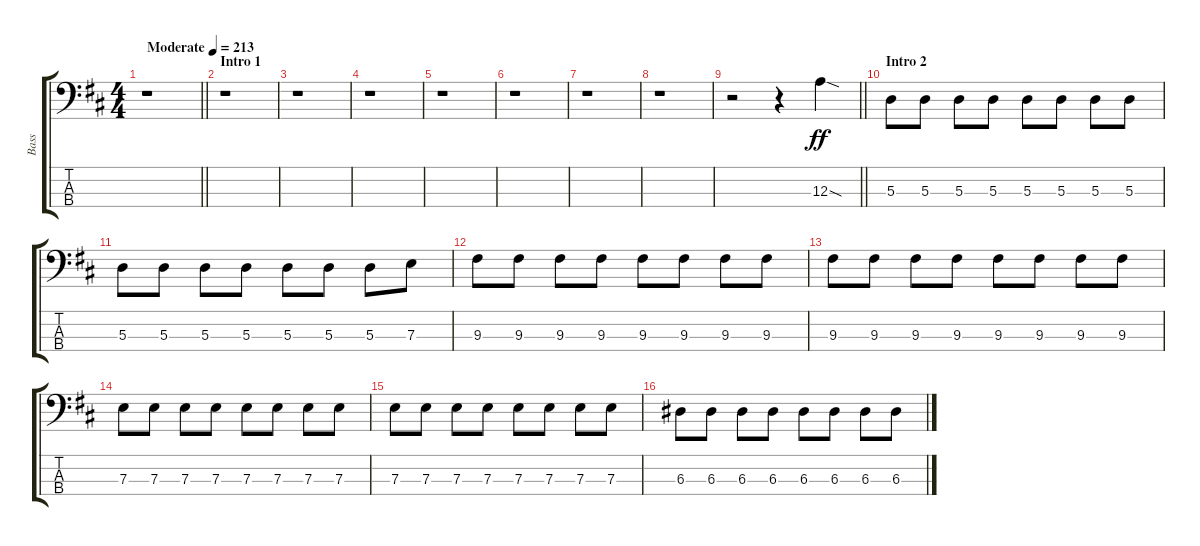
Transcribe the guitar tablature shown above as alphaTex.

\track ("Bass" "Bass") {instrument electricbasspick}
\staff {score tabs}
\tuning (G2 D2 A1 E1) {hide}
\ts (4 4)
\tempo (213 "Moderate")
\clef f4
\barLineRight lightlight
\ks d
r.1{dy ff instrument electricbasspick} |
\section ("" "Intro 1")
r.1 |
r.1 |
r.1 |
r.1 |
r.1 |
r.1 |
r.1 |
\barLineRight lightlight
r.2 r.4 12.3{sod}.4 |
\section ("" "Intro 2")
5.3.8 5.3.8 5.3.8 5.3.8 5.3.8 5.3.8 5.3.8 5.3.8 |
5.3.8 5.3.8 5.3.8 5.3.8 5.3.8 5.3.8 5.3.8 7.3.8 |
9.3.8 9.3.8 9.3.8 9.3.8 9.3.8 9.3.8 9.3.8 9.3.8 |
9.3.8 9.3.8 9.3.8 9.3.8 9.3.8 9.3.8 9.3.8 9.3.8 |
7.3.8 7.3.8 7.3.8 7.3.8 7.3.8 7.3.8 7.3.8 7.3.8 |
7.3.8 7.3.8 7.3.8 7.3.8 7.3.8 7.3.8 7.3.8 7.3.8 |
6.3.8 6.3.8 6.3.8 6.3.8 6.3.8 6.3.8 6.3.8 6.3.8
